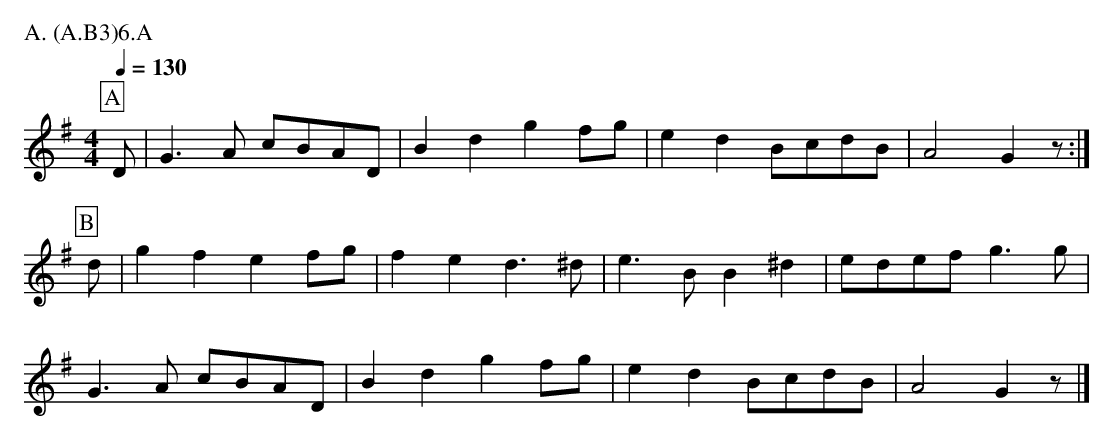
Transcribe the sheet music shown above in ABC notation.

X:1
T:The Bell Adderbury
W:
W: Tune is The Minstrel Boy/"The Morin"
W:
W: This dance was created by the Adderbury revival side in 1974
M:4/4
L:1/8
Q: 1/4=130
P:A. (A.B3)6.A
K:G
P:A
D | G3 A cBAD | B2 d2 g2 fg | e2 d2 BcdB | A4 G2 z :|
P:B
d |g2 f2 e2 fg | f2 e2 d3 ^d | e3 B B2 ^d2 | edef g3 g |
G3 A cBAD | B2 d2 g2 fg | e2 d2 BcdB | A4 G2 z |]
